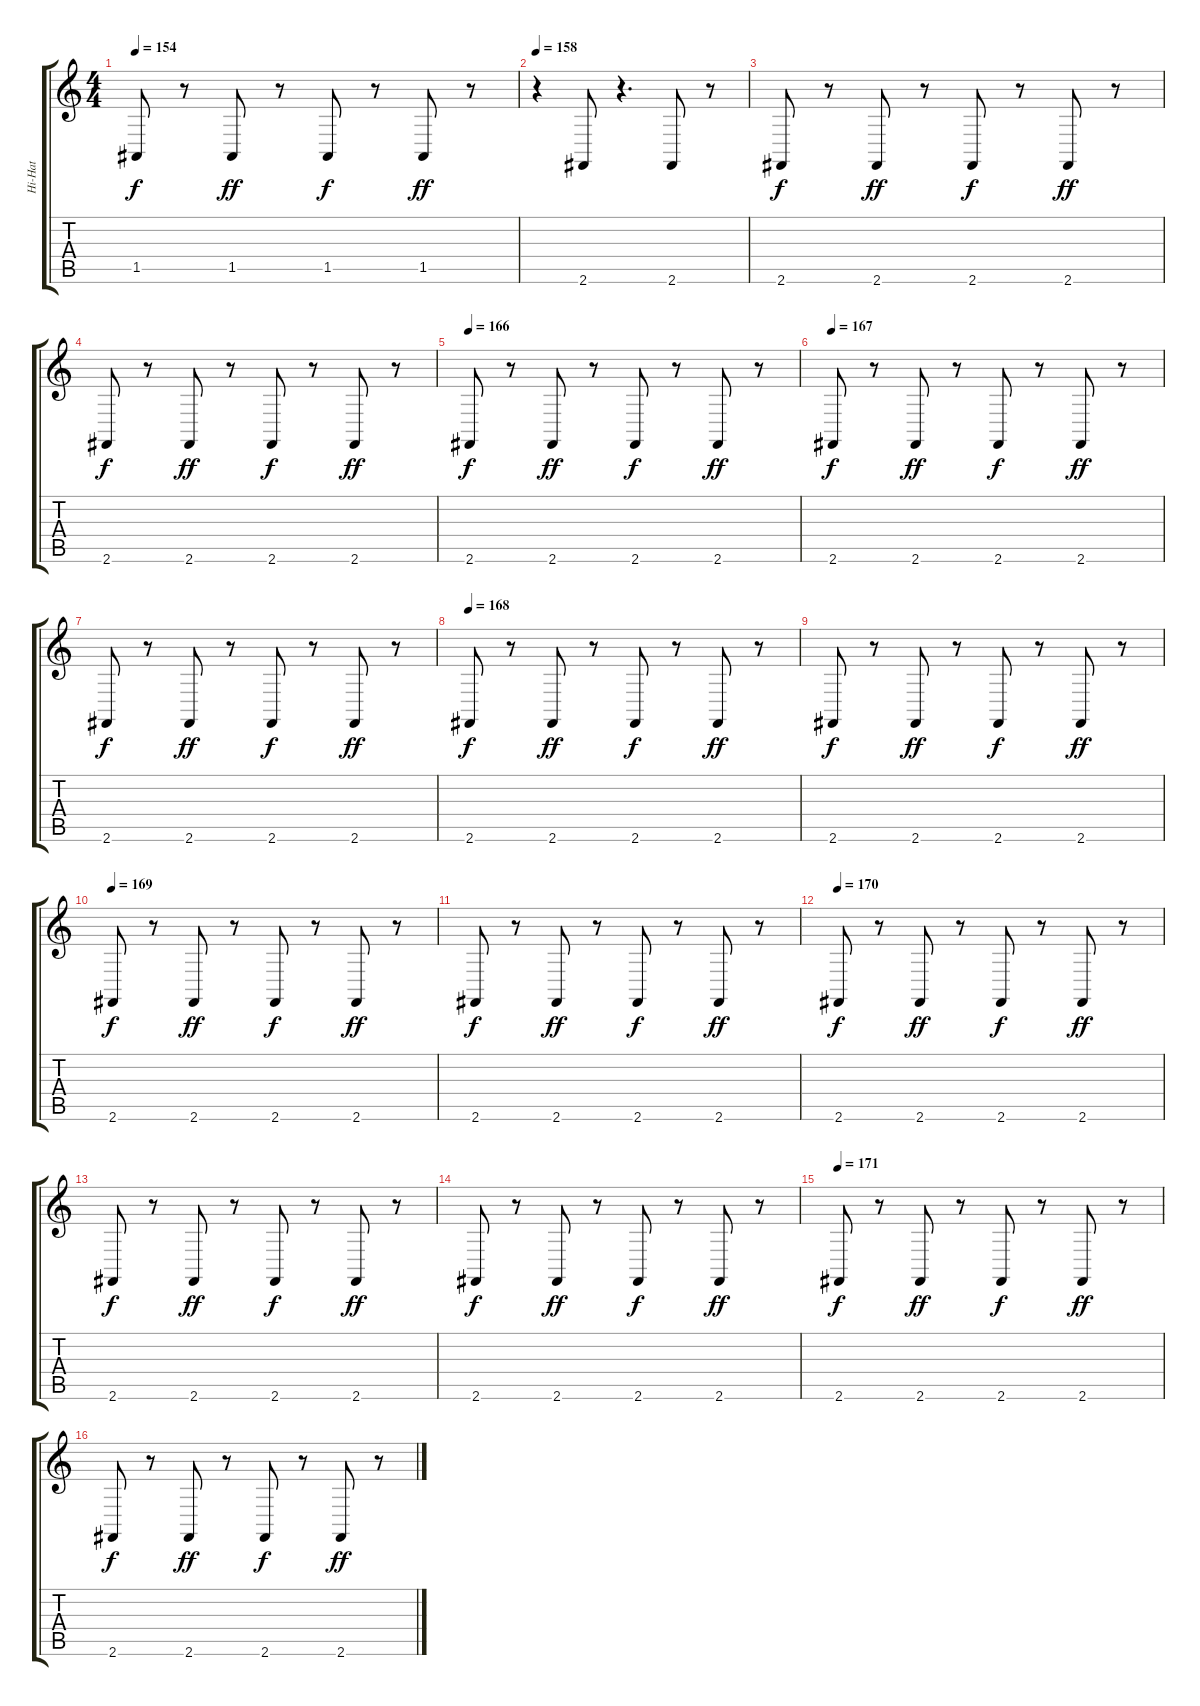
\track ("Hi-Hat" "Hi-Hat") {instrument acousticgrandpiano}
\staff {score tabs}
\tuning (E4 B3 G3 D3 A2 E2) {hide}
\ts (4 4)
\tempo 154
\clef g2
\ks c
1.5.8{dy f} r.8 1.5.8{dy ff} r.8 1.5.8{dy f} r.8 1.5.8{dy ff} r.8 |
\tempo 158
r.4 2.6.8 r.4{d} 2.6.8 r.8 |
2.6.8{dy f} r.8 2.6.8{dy ff} r.8 2.6.8{dy f} r.8 2.6.8{dy ff} r.8 |
2.6.8{dy f} r.8 2.6.8{dy ff} r.8 2.6.8{dy f} r.8 2.6.8{dy ff} r.8 |
\tempo 166
2.6.8{dy f} r.8 2.6.8{dy ff} r.8 2.6.8{dy f} r.8 2.6.8{dy ff} r.8 |
\tempo 167
2.6.8{dy f} r.8 2.6.8{dy ff} r.8 2.6.8{dy f} r.8 2.6.8{dy ff} r.8 |
2.6.8{dy f} r.8 2.6.8{dy ff} r.8 2.6.8{dy f} r.8 2.6.8{dy ff} r.8 |
\tempo 168
2.6.8{dy f} r.8 2.6.8{dy ff} r.8 2.6.8{dy f} r.8 2.6.8{dy ff} r.8 |
2.6.8{dy f} r.8 2.6.8{dy ff} r.8 2.6.8{dy f} r.8 2.6.8{dy ff} r.8 |
\tempo 169
2.6.8{dy f} r.8 2.6.8{dy ff} r.8 2.6.8{dy f} r.8 2.6.8{dy ff} r.8 |
2.6.8{dy f} r.8 2.6.8{dy ff} r.8 2.6.8{dy f} r.8 2.6.8{dy ff} r.8 |
\tempo 170
2.6.8{dy f} r.8 2.6.8{dy ff} r.8 2.6.8{dy f} r.8 2.6.8{dy ff} r.8 |
2.6.8{dy f} r.8 2.6.8{dy ff} r.8 2.6.8{dy f} r.8 2.6.8{dy ff} r.8 |
2.6.8{dy f} r.8 2.6.8{dy ff} r.8 2.6.8{dy f} r.8 2.6.8{dy ff} r.8 |
\tempo 171
2.6.8{dy f} r.8 2.6.8{dy ff} r.8 2.6.8{dy f} r.8 2.6.8{dy ff} r.8 |
2.6.8{dy f} r.8 2.6.8{dy ff} r.8 2.6.8{dy f} r.8 2.6.8{dy ff} r.8
